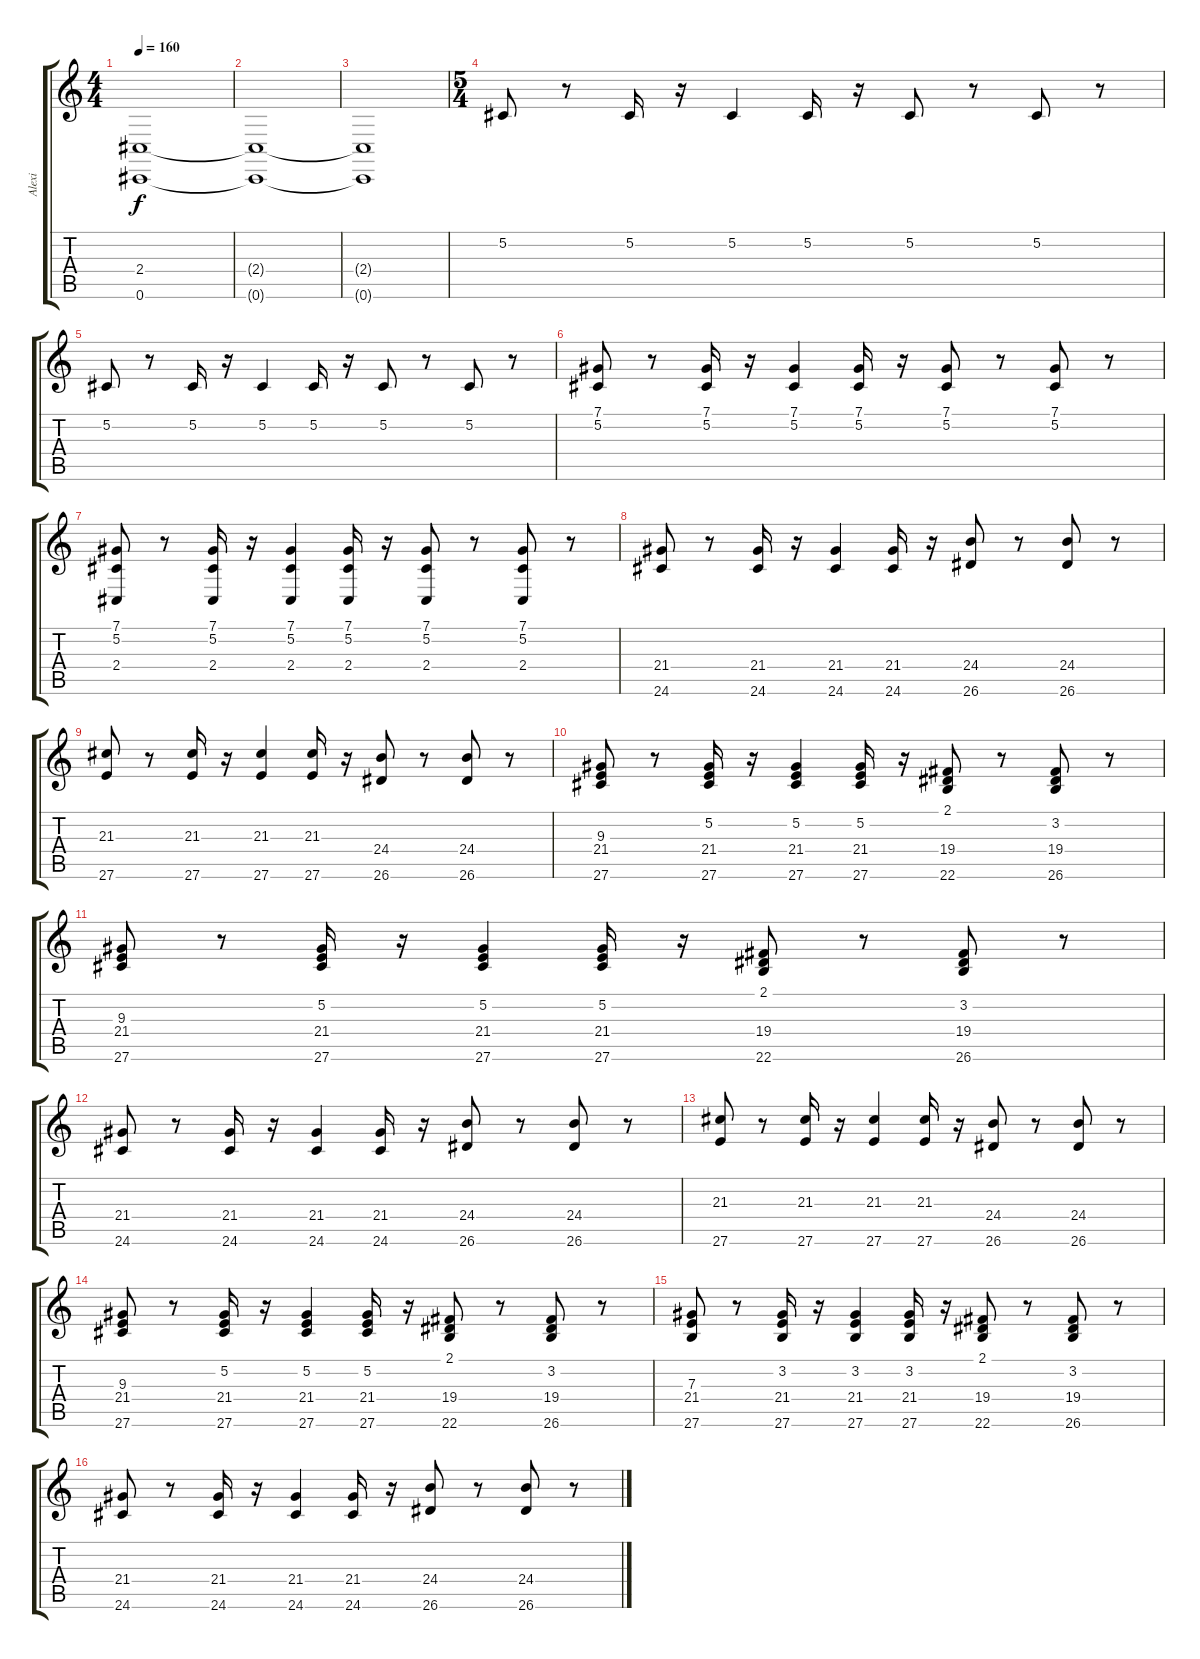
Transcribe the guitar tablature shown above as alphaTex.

\track ("Alexi" "Alexi") {instrument harpsichord}
\staff {score tabs}
\tuning (Db4 Ab3 E3 B2 Gb2 Db2) {hide}
\ts (4 4)
\tempo 160
\clef g2
\ks aminor
(2.4 0.6).1{dy f instrument harpsichord} |
(2.4{t} 0.6{t}).1 |
(2.4{t} 0.6{t}).1 |
\ts (5 4)
5.2.8 r.8 5.2.16 r.16 5.2.4 5.2.16 r.16 5.2.8 r.8 5.2.8 r.8 |
5.2.8 r.8 5.2.16 r.16 5.2.4 5.2.16 r.16 5.2.8 r.8 5.2.8 r.8 |
(7.1 5.2).8 r.8 (7.1 5.2).16 r.16 (7.1 5.2).4 (7.1 5.2).16 r.16 (7.1 5.2).8 r.8 (7.1 5.2).8 r.8 |
(7.1 5.2 2.4).8 r.8 (7.1 5.2 2.4).16 r.16 (7.1 5.2 2.4).4 (7.1 5.2 2.4).16 r.16 (7.1 5.2 2.4).8 r.8 (7.1 5.2 2.4).8 r.8 |
(21.4 24.6).8 r.8 (21.4 24.6).16 r.16 (21.4 24.6).4 (21.4 24.6).16 r.16 (24.4 26.6).8 r.8 (24.4 26.6).8 r.8 |
(21.3 27.6).8 r.8 (21.3 27.6).16 r.16 (21.3 27.6).4 (21.3 27.6).16 r.16 (24.4 26.6).8 r.8 (24.4 26.6).8 r.8 |
(9.3 21.4 27.6).8 r.8 (5.2 21.4 27.6).16 r.16 (5.2 21.4 27.6).4 (5.2 21.4 27.6).16 r.16 (2.1 19.4 22.6).8 r.8 (3.2 19.4 26.6).8 r.8 |
(9.3 21.4 27.6).8 r.8 (5.2 21.4 27.6).16 r.16 (5.2 21.4 27.6).4 (5.2 21.4 27.6).16 r.16 (2.1 19.4 22.6).8 r.8 (3.2 19.4 26.6).8 r.8 |
(21.4 24.6).8 r.8 (21.4 24.6).16 r.16 (21.4 24.6).4 (21.4 24.6).16 r.16 (24.4 26.6).8 r.8 (24.4 26.6).8 r.8 |
(21.3 27.6).8 r.8 (21.3 27.6).16 r.16 (21.3 27.6).4 (21.3 27.6).16 r.16 (24.4 26.6).8 r.8 (24.4 26.6).8 r.8 |
(9.3 21.4 27.6).8 r.8 (5.2 21.4 27.6).16 r.16 (5.2 21.4 27.6).4 (5.2 21.4 27.6).16 r.16 (2.1 19.4 22.6).8 r.8 (3.2 19.4 26.6).8 r.8 |
(7.3 21.4 27.6).8 r.8 (3.2 21.4 27.6).16 r.16 (3.2 21.4 27.6).4 (3.2 21.4 27.6).16 r.16 (2.1 19.4 22.6).8 r.8 (3.2 19.4 26.6).8 r.8 |
(21.4 24.6).8 r.8 (21.4 24.6).16 r.16 (21.4 24.6).4 (21.4 24.6).16 r.16 (24.4 26.6).8 r.8 (24.4 26.6).8 r.8
